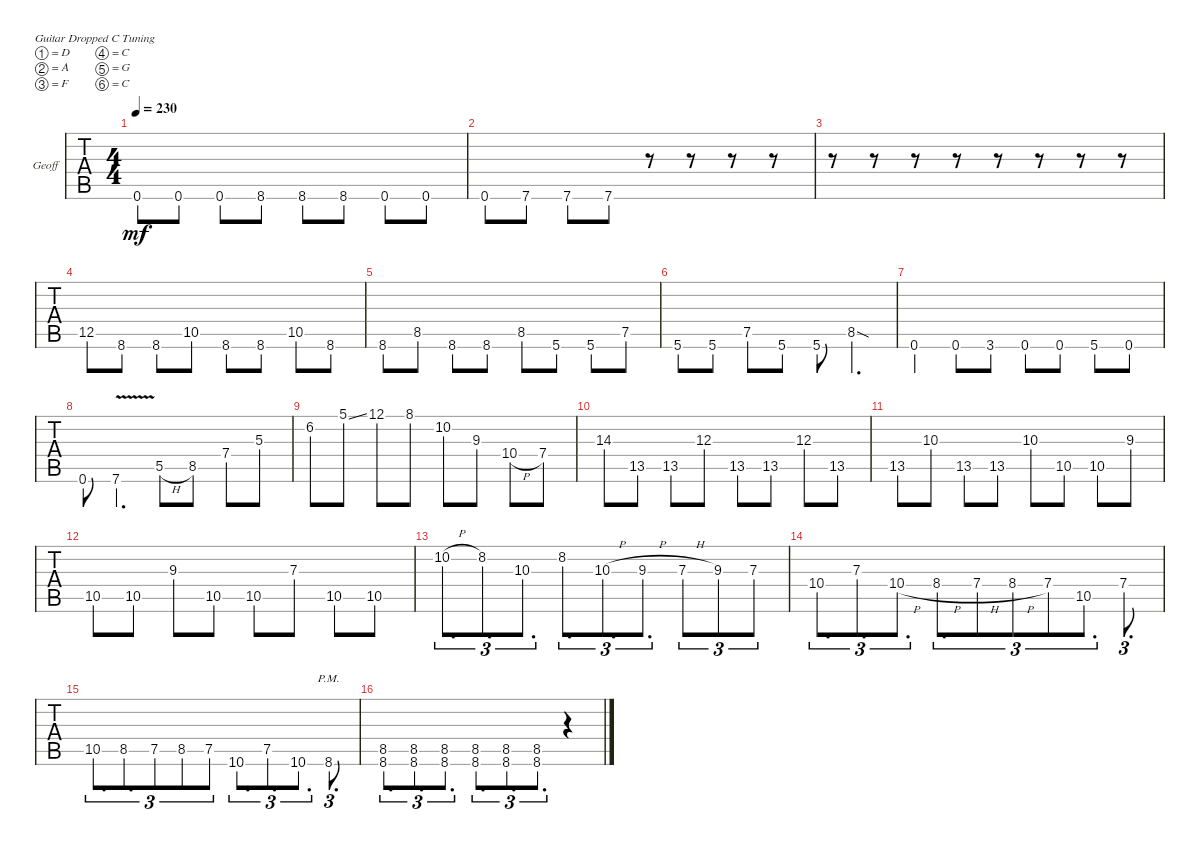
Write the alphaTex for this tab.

\bracketExtendMode groupsimilarinstruments
\firstSystemTrackNameOrientation horizontal
\otherSystemsTrackNameOrientation horizontal
\track ("GeoFuck" "Geoff") {instrument acousticgrandpiano}
\staff {tabs}
\tuning (D4 A3 F3 C3 G2 C2)
\displaytranspose 12
\ts (4 4)
\tempo 230
\clef g2
\ks c
0.6.8{dy mf} 0.6.8 0.6.8 8.6.8 8.6.8 8.6.8 0.6.8 0.6.8 |
0.6.8 7.6.8 7.6.8 7.6.8 r.8 r.8 r.8 r.8 |
r.8 r.8 r.8 r.8 r.8 r.8 r.8 r.8 |
12.5.8 8.6.8 8.6.8 10.5.8 8.6.8 8.6.8 10.5.8 8.6.8 |
8.6.8 8.5.8 8.6.8 8.6.8 8.5.8 5.6.8 5.6.8 7.5.8 |
5.6.8 5.6.8 7.5.8 5.6.8 5.6.8 8.5{sod}.4{d} |
0.6.4 0.6.8 3.6.8 0.6.8 0.6.8 5.6.8 0.6.8 |
0.6.8 7.6{v}.4{d} 5.5{h}.8 8.5.8 7.4.8 5.3.8 |
6.2.8 5.1{ss}.8 12.1.8 8.1.8 10.2.8 9.3.8 10.4{h}.8 7.4.8 |
14.3.8 13.5.8 13.5.8 12.3.8 13.5.8 13.5.8 12.3.8 13.5.8 |
13.5.8 10.3.8 13.5.8 13.5.8 10.3.8 10.5.8 10.5.8 9.3.8 |
10.5.8 10.5.8 9.3.8 10.5.8 10.5.8 7.3.8 10.5.8 10.5.8 |
10.2{h}.8{d tu (3 2)} 8.2.8{d tu (3 2)} 10.3.8{d tu (3 2)} 8.2.8{d tu (3 2)} 10.3{h}.8{d tu (3 2)} 9.3{h}.8{d tu (3 2)} 7.3{h}.8{tu (3 2)} 9.3.8{tu (3 2)} 7.3.8{tu (3 2)} |
10.4.8{d tu (3 2)} 7.3.8{d tu (3 2)} 10.4{h}.8{d tu (3 2)} 8.4{h}.8{d tu (3 2)} 7.4{h}.8{tu (3 2)} 8.4{h}.8{tu (3 2)} 7.4.8{tu (3 2)} 10.5.8{d tu (3 2)} 7.4.8{d tu (3 2)} |
10.5.8{d tu (3 2)} 8.5.8{d tu (3 2)} 7.5.8{tu (3 2)} 8.5.8{tu (3 2)} 7.5.8{tu (3 2)} 10.6.8{d tu (3 2)} 7.5.8{d tu (3 2)} 10.6.8{d tu (3 2)} 8.6{pm}.8{d tu (3 2)} |
(8.6 8.5).8{d tu (3 2)} (8.6 8.5).8{d tu (3 2)} (8.6 8.5).8{d tu (3 2)} (8.6 8.5).8{d tu (3 2)} (8.6 8.5).8{d tu (3 2)} (8.6 8.5).8{d tu (3 2)} r.4
